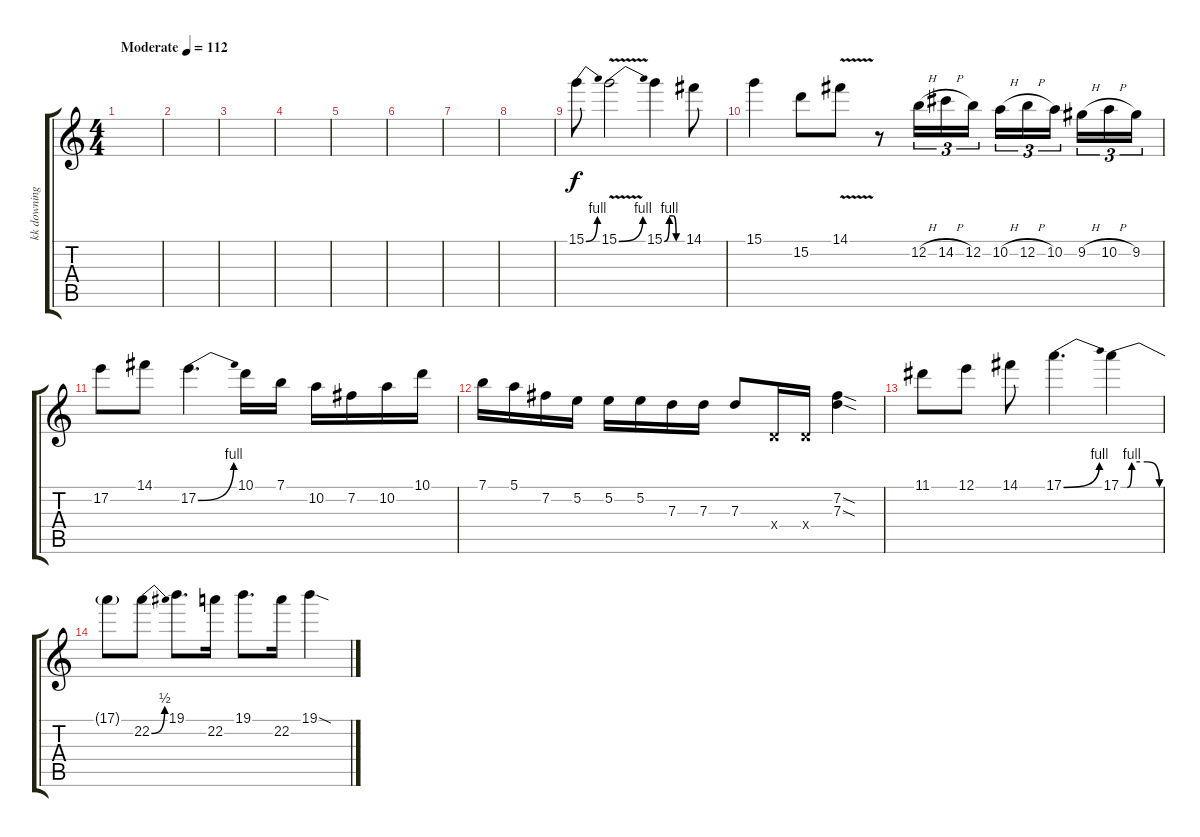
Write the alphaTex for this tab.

\track ("kk downing" "kk downing") {instrument distortionguitar}
\staff {score tabs}
\tuning (E4 B3 G3 D3 A2 E2) {hide}
\ts (4 4)
\tempo (112 "Moderate")
\clef g2
\ks c
|
|
|
|
|
|
|
|
15.1{be (bend 0 0 60 4)}.8 15.1{be (bend 0 0 60 4) v}.2 15.1{be (custom 0 0 17 4 30 4 40 0 60 0)}.4 14.1.8 |
15.1.4 15.2.8 14.1{v}.8 r.8 12.2{h}.16{tu (3 2)} 14.2{h}.16{tu (3 2)} 12.2.16{tu (3 2)} 10.2{h}.16{tu (3 2)} 12.2{h}.16{tu (3 2)} 10.2.16{tu (3 2) beam splitsecondary} 9.2{h}.16{tu (3 2)} 10.2{h}.16{tu (3 2)} 9.2.16{tu (3 2)} |
17.2.8 14.1.8 17.2{be (bend 0 0 60 4)}.4{d} 10.1.16 7.1.16 10.2.16 7.2.16 10.2.16 10.1.16 |
7.1.16 5.1.16 7.2.16 5.2.16 5.2.16 5.2.16 7.3.16 7.3.16 7.3.8 0.4{x}.16 0.4{x}.16 (7.2{sod} 7.3{sod}).4 |
11.1.8 12.1.8 14.1.8 17.1{be (bend 0 0 60 4)}.4{d} 17.1{be (custom 0 0 10 0 17 4 41 4 60 0)}.4 |
17.1{t}.8 22.2{be (bend 0 0 60 2)}.8 19.1.8{d} 22.2.16 19.1.8{d} 22.2.16 19.1{sod}.4
